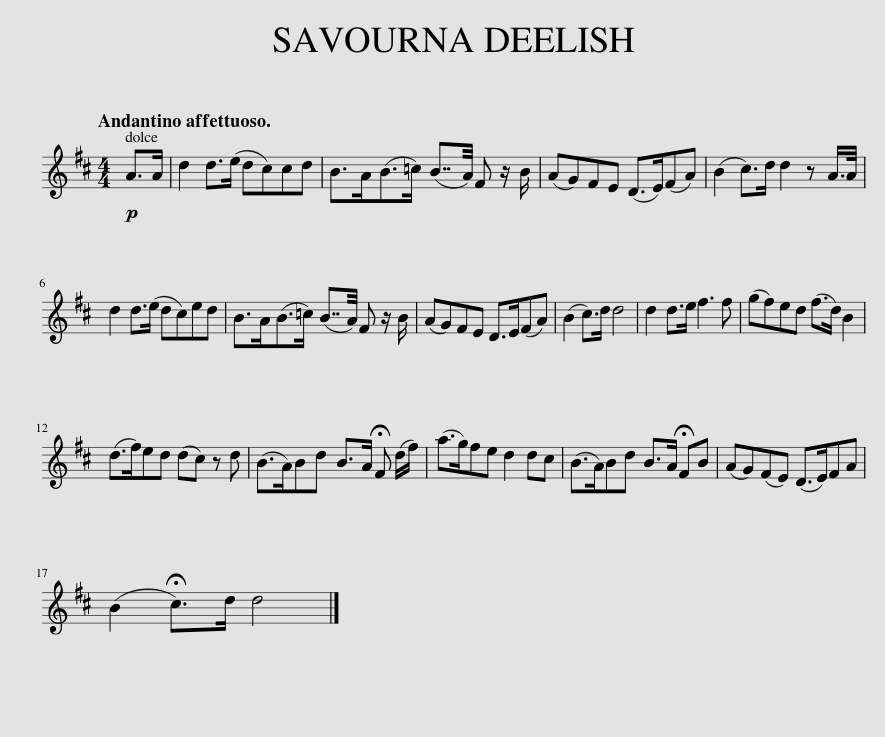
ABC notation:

X:1
L:1/8
Q:1/4=120
M:4/4
I:linebreak $
K:D
V:1 treble
V:1
!p! A>A | d2 d>(e dc)cd | B>A(B>=c) (B7/4A/4) F z/ B/ | (AG)FE (D>E)(FA) | (B2 c>)d d2 z A/>A/ |$ %5
 d2 d>(e dc)ed | B>A(B>=c) (B7/4A/4) F z/ B/ | (AG)FE D>E(FA) | (B2 c>)d d4 | d2 d>e f3 f | %10
 (gf)ed (f>d) B2 |$ (d>f)ed (dc) z d | (B>A)Bd B>A !fermata!F (d/f/) | (a>g)fe d2 dc | (B>A)Bd B>A !fermata!FB | %15
 (AG)(FE) (D>E)FA |$ (B2 !fermata!c>)d d4 |] %17
